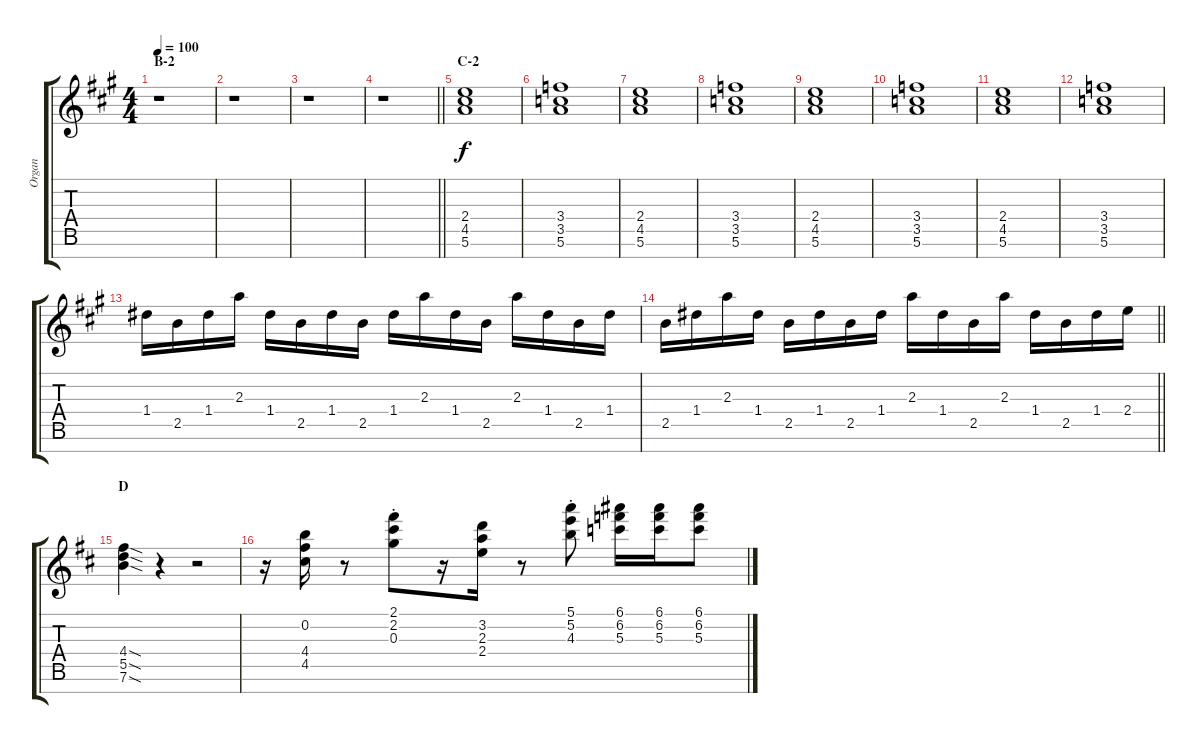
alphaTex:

\track ("Organ" "Organ") {instrument rockorgan}
\staff {score tabs}
\tuning (E6 B5 G5 D5 A4 E4 B3) {hide}
\ts (4 4)
\section ("" "B-2")
\tempo 100
\clef g2
\ks a
r.1{dy f} |
r.1 |
r.1 |
\barLineRight lightlight
r.1 |
\section ("" "C-2")
(2.4 4.5 5.6).1 |
(3.4 3.5 5.6).1 |
(2.4 4.5 5.6).1 |
(3.4 3.5 5.6).1 |
(2.4 4.5 5.6).1 |
(3.4 3.5 5.6).1 |
(2.4 4.5 5.6).1 |
(3.4 3.5 5.6).1 |
1.4.16 2.5.16 1.4.16 2.3.16 1.4.16 2.5.16 1.4.16 2.5.16 1.4.16 2.3.16 1.4.16 2.5.16 2.3.16 1.4.16 2.5.16 1.4.16 |
\barLineRight lightlight
2.5.16 1.4.16 2.3.16 1.4.16 2.5.16 1.4.16 2.5.16 1.4.16 2.3.16 1.4.16 2.5.16 2.3.16 1.4.16 2.5.16 1.4.16 2.4.16 |
\section ("" "D")
\ks d
(4.4{sod} 5.5{sod} 7.6{sod}).4 r.4 r.2 |
r.16 (0.2 4.4 4.5).16 r.8 (2.1{st} 2.2{st} 0.3{st}).8 r.16 (3.2 2.3 2.4).16 r.8 (5.1{st} 5.2{st} 4.3{st}).8 (6.1 6.2 5.3).16 (6.1 6.2 5.3).16 (6.1 6.2 5.3).8
